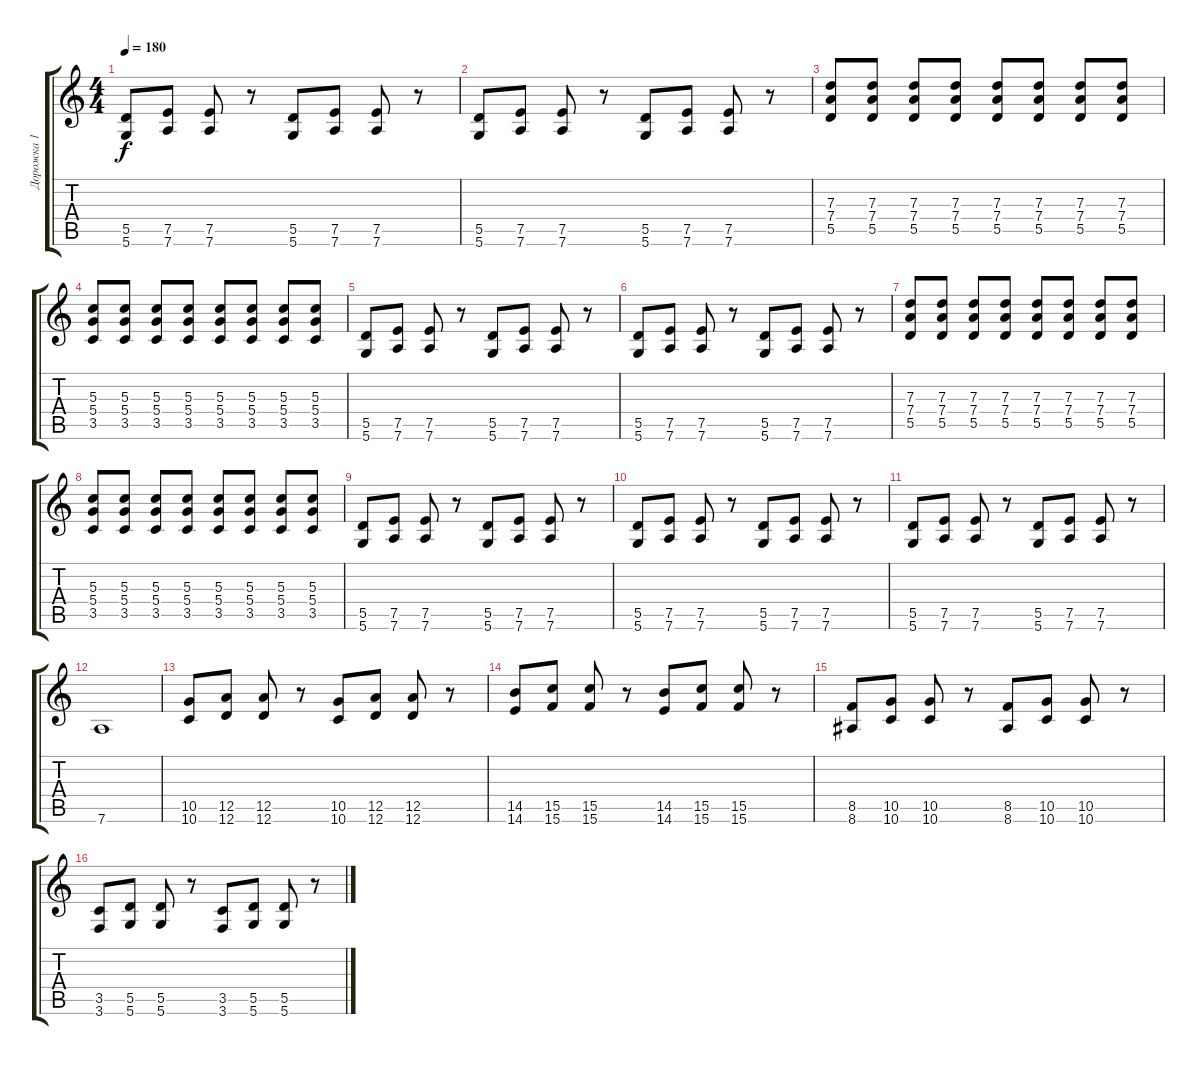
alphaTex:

\track ("Дорожка 1" "Дорожка 1") {instrument distortionguitar}
\staff {score tabs}
\tuning (E4 B3 G3 D3 A2 D2) {hide}
\ts (4 4)
\tempo 180
\clef g2
\ks c
(5.5 5.6).8{dy f} (7.5 7.6).8 (7.5 7.6).8 r.8 (5.5 5.6).8 (7.5 7.6).8 (7.5 7.6).8 r.8 |
(5.5 5.6).8 (7.5 7.6).8 (7.5 7.6).8 r.8 (5.5 5.6).8 (7.5 7.6).8 (7.5 7.6).8 r.8 |
(7.3 7.4 5.5).8 (7.3 7.4 5.5).8 (7.3 7.4 5.5).8 (7.3 7.4 5.5).8 (7.3 7.4 5.5).8 (7.3 7.4 5.5).8 (7.3 7.4 5.5).8 (7.3 7.4 5.5).8 |
(5.3 5.4 3.5).8 (5.3 5.4 3.5).8 (5.3 5.4 3.5).8 (5.3 5.4 3.5).8 (5.3 5.4 3.5).8 (5.3 5.4 3.5).8 (5.3 5.4 3.5).8 (5.3 5.4 3.5).8 |
(5.5 5.6).8 (7.5 7.6).8 (7.5 7.6).8 r.8 (5.5 5.6).8 (7.5 7.6).8 (7.5 7.6).8 r.8 |
(5.5 5.6).8 (7.5 7.6).8 (7.5 7.6).8 r.8 (5.5 5.6).8 (7.5 7.6).8 (7.5 7.6).8 r.8 |
(7.3 7.4 5.5).8 (7.3 7.4 5.5).8 (7.3 7.4 5.5).8 (7.3 7.4 5.5).8 (7.3 7.4 5.5).8 (7.3 7.4 5.5).8 (7.3 7.4 5.5).8 (7.3 7.4 5.5).8 |
(5.3 5.4 3.5).8 (5.3 5.4 3.5).8 (5.3 5.4 3.5).8 (5.3 5.4 3.5).8 (5.3 5.4 3.5).8 (5.3 5.4 3.5).8 (5.3 5.4 3.5).8 (5.3 5.4 3.5).8 |
(5.5 5.6).8 (7.5 7.6).8 (7.5 7.6).8 r.8 (5.5 5.6).8 (7.5 7.6).8 (7.5 7.6).8 r.8 |
(5.5 5.6).8 (7.5 7.6).8 (7.5 7.6).8 r.8 (5.5 5.6).8 (7.5 7.6).8 (7.5 7.6).8 r.8 |
(5.5 5.6).8 (7.5 7.6).8 (7.5 7.6).8 r.8 (5.5 5.6).8 (7.5 7.6).8 (7.5 7.6).8 r.8 |
7.6.1 |
(10.5 10.6).8 (12.5 12.6).8 (12.5 12.6).8 r.8 (10.5 10.6).8 (12.5 12.6).8 (12.5 12.6).8 r.8 |
(14.5 14.6).8 (15.5 15.6).8 (15.5 15.6).8 r.8 (14.5 14.6).8 (15.5 15.6).8 (15.5 15.6).8 r.8 |
(8.5 8.6).8 (10.5 10.6).8 (10.5 10.6).8 r.8 (8.5 8.6).8 (10.5 10.6).8 (10.5 10.6).8 r.8 |
(3.5 3.6).8 (5.5 5.6).8 (5.5 5.6).8 r.8 (3.5 3.6).8 (5.5 5.6).8 (5.5 5.6).8 r.8
